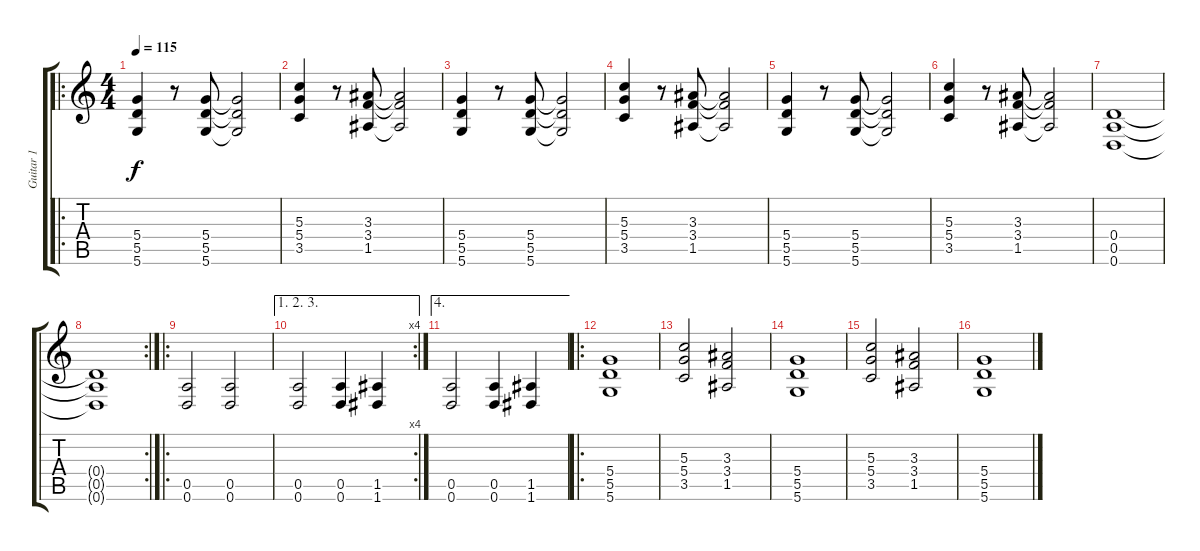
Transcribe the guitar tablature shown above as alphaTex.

\track ("Guitar 1" "Guitar 1") {instrument distortionguitar}
\staff {score tabs}
\tuning (E4 B3 G3 D3 A2 D2) {hide}
\ro
\ts (4 4)
\tempo 115
\clef g2
\ks c
(5.4 5.5 5.6).4{dy f instrument distortionguitar} r.8 (5.4 5.5 5.6).8 (5.4{t} 5.5{t} 5.6{t}).2 |
(5.3 5.4 3.5).4 r.8 (3.3 3.4 1.5).8 (3.3{t} 3.4{t} 1.5{t}).2 |
(5.4 5.5 5.6).4 r.8 (5.4 5.5 5.6).8 (5.4{t} 5.5{t} 5.6{t}).2 |
(5.3 5.4 3.5).4 r.8 (3.3 3.4 1.5).8 (3.3{t} 3.4{t} 1.5{t}).2 |
(5.4 5.5 5.6).4 r.8 (5.4 5.5 5.6).8 (5.4{t} 5.5{t} 5.6{t}).2 |
(5.3 5.4 3.5).4 r.8 (3.3 3.4 1.5).8 (3.3{t} 3.4{t} 1.5{t}).2 |
(0.4 0.5 0.6).1 |
\rc 2
(0.4{t} 0.5{t} 0.6{t}).1 |
\ro
(0.5 0.6).2 (0.5 0.6).2 |
\ae (1 2 3)
\rc 4
(0.5 0.6).2 (0.5 0.6).4 (1.5 1.6).4 |
\ae 4
(0.5 0.6).2 (0.5 0.6).4 (1.5 1.6).4 |
\ro
(5.4 5.5 5.6).1 |
(5.3 5.4 3.5).2 (3.3 3.4 1.5).2 |
(5.4 5.5 5.6).1 |
(5.3 5.4 3.5).2 (3.3 3.4 1.5).2 |
(5.4 5.5 5.6).1
